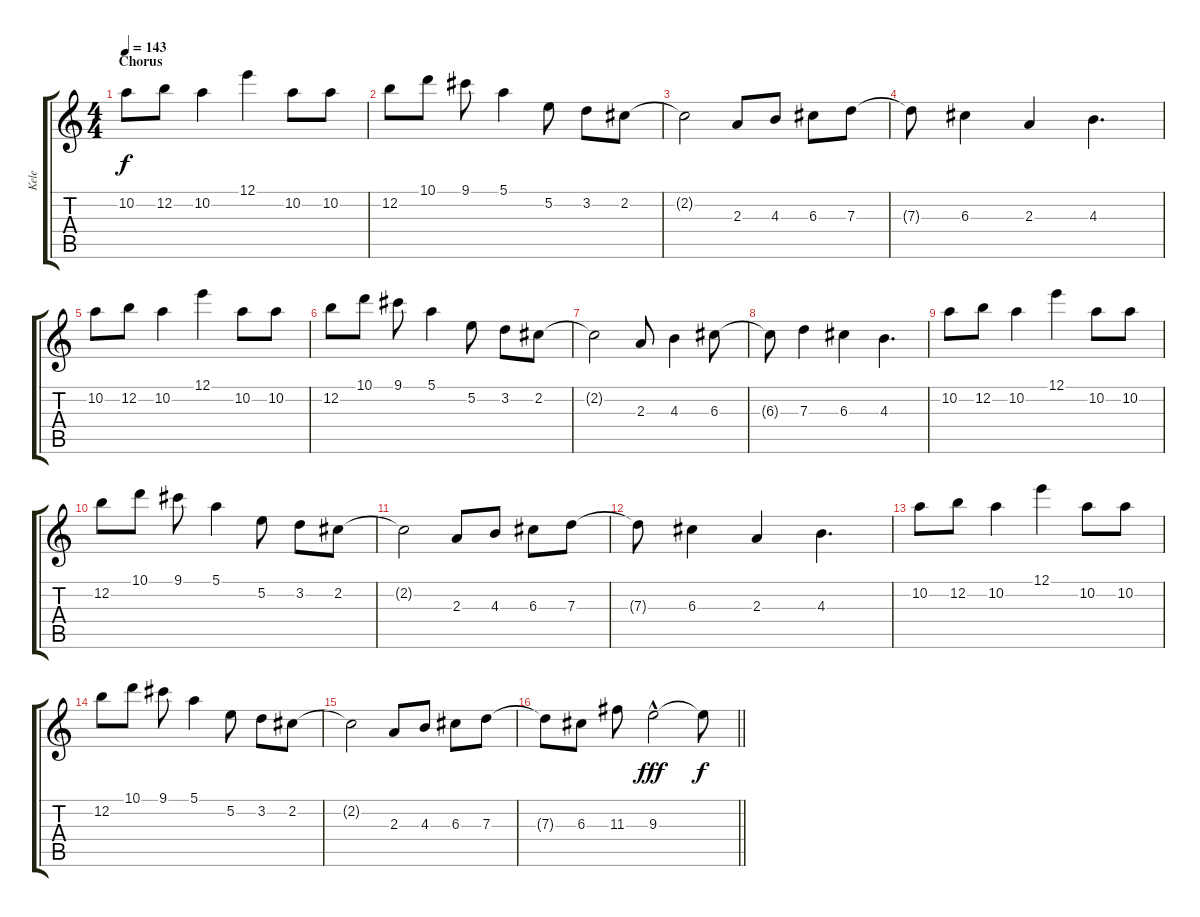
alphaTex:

\track ("Kele" "Kele") {instrument electricguitarclean}
\staff {score tabs}
\tuning (E4 B3 G3 D3 A2 E2) {hide}
\ts (4 4)
\section ("" "Chorus")
\tempo 143
\clef g2
\ks c
10.2.8{dy f} 12.2.8 10.2.4 12.1.4 10.2.8 10.2.8 |
12.2.8 10.1.8 9.1.8 5.1.4 5.2.8 3.2.8 2.2.8 |
2.2{t}.2 2.3.8 4.3.8 6.3.8 7.3.8 |
7.3{t}.8 6.3.4 2.3.4 4.3.4{d} |
10.2.8 12.2.8 10.2.4 12.1.4 10.2.8 10.2.8 |
12.2.8 10.1.8 9.1.8 5.1.4 5.2.8 3.2.8 2.2.8 |
2.2{t}.2 2.3.8 4.3.4 6.3.8 |
6.3{t}.8 7.3.4 6.3.4 4.3.4{d} |
10.2.8 12.2.8 10.2.4 12.1.4 10.2.8 10.2.8 |
12.2.8 10.1.8 9.1.8 5.1.4 5.2.8 3.2.8 2.2.8 |
2.2{t}.2 2.3.8 4.3.8 6.3.8 7.3.8 |
7.3{t}.8 6.3.4 2.3.4 4.3.4{d} |
10.2.8 12.2.8 10.2.4 12.1.4 10.2.8 10.2.8 |
12.2.8 10.1.8 9.1.8 5.1.4 5.2.8 3.2.8 2.2.8 |
2.2{t}.2 2.3.8 4.3.8 6.3.8 7.3.8 |
\barLineRight lightlight
7.3{t}.8 6.3.8 11.3.8 9.3{hac}.2{dy fff} 9.3{t}.8{dy f}
